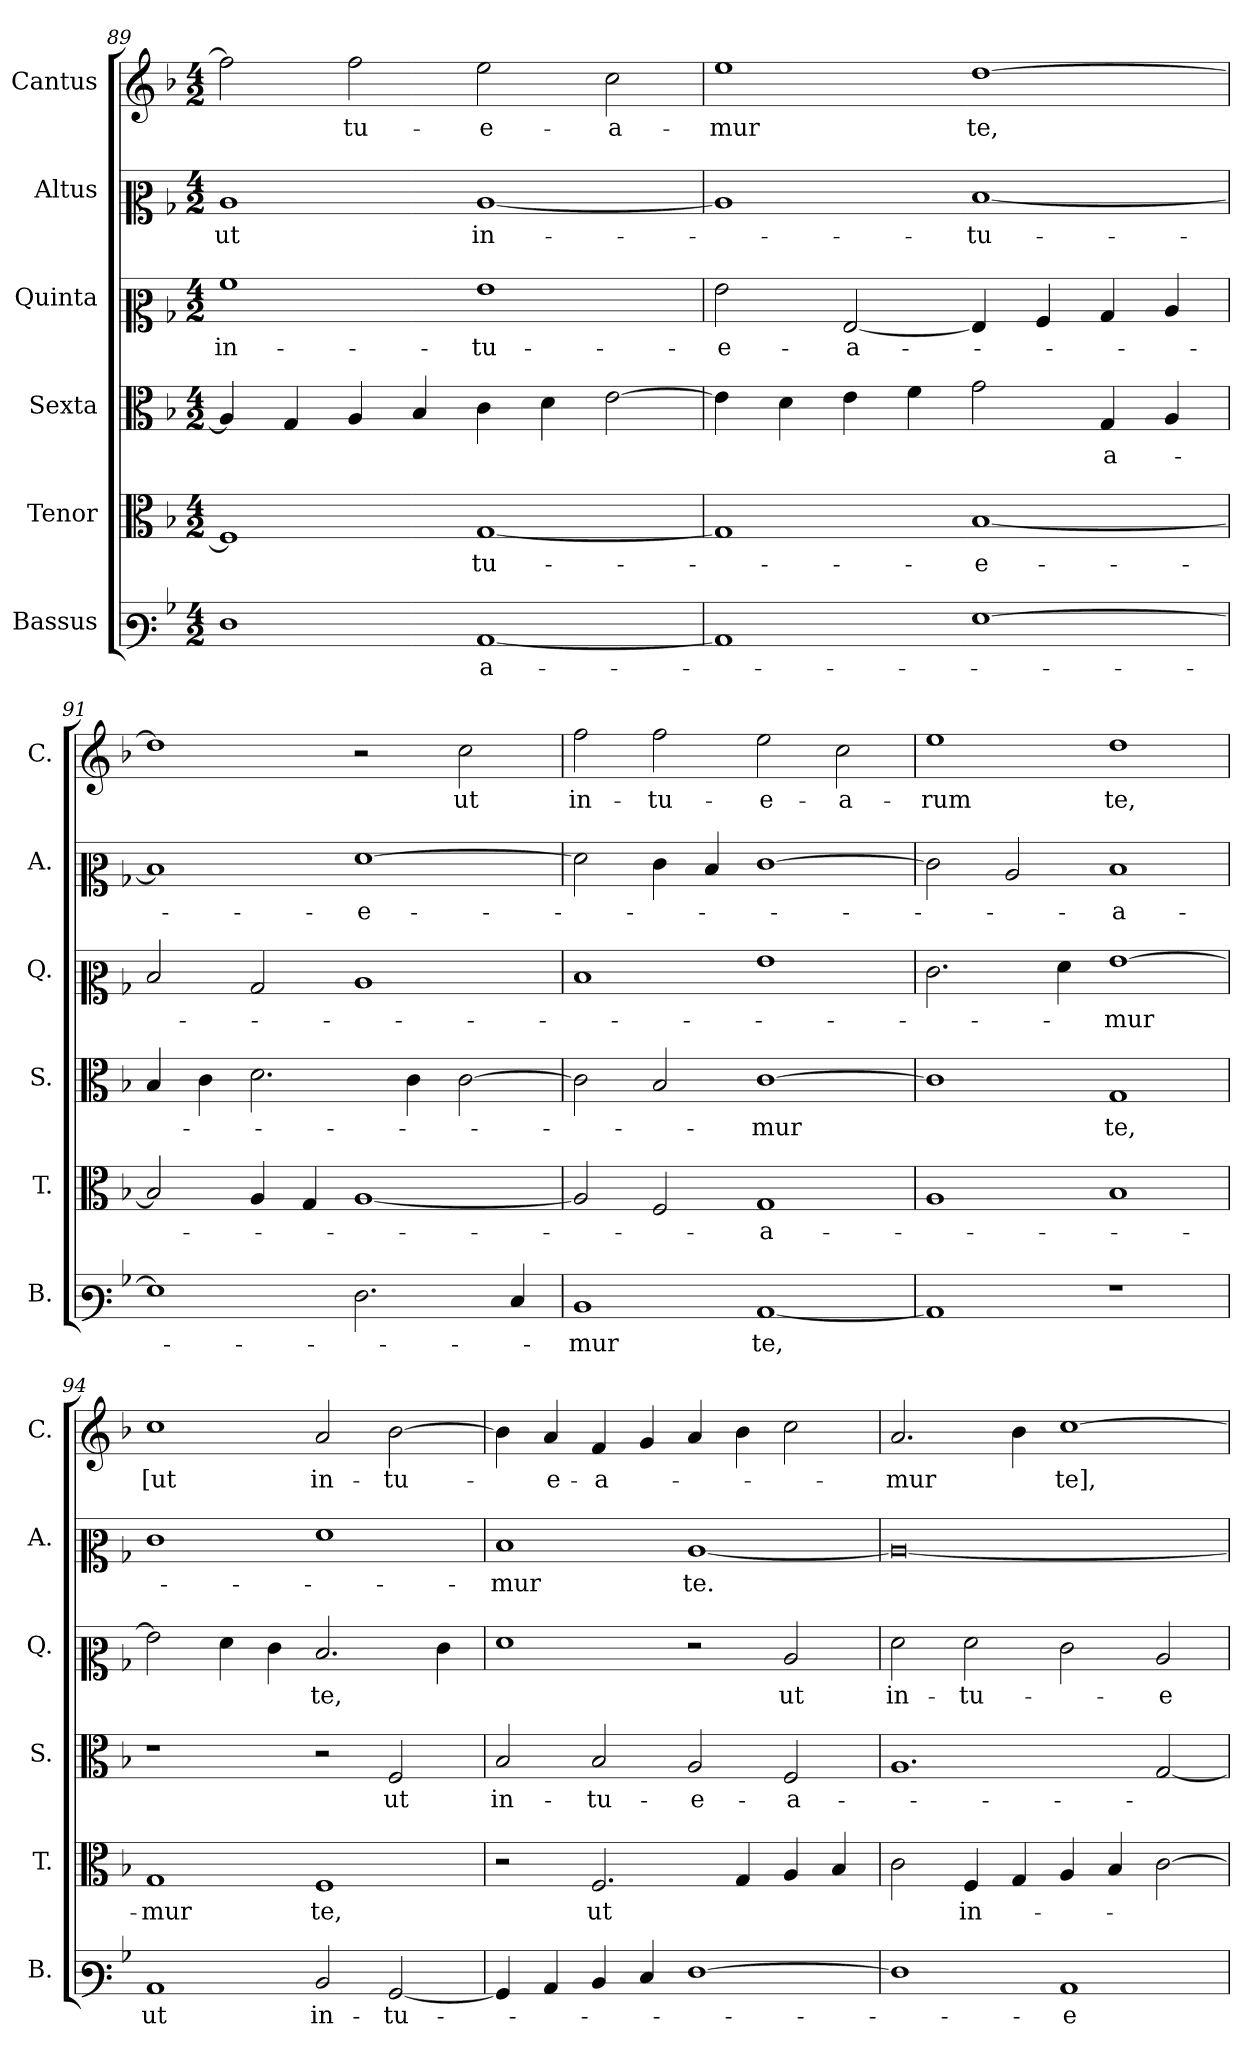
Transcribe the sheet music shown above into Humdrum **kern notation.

**kern	**text	**kern	**text	**kern	**text	**kern	**text	**kern	**text	**kern	**text
*part6	*part6	*part5	*part5	*part4	*part4	*part3	*part3	*part2	*part2	*part1	*part1
*staff6	*staff6	*staff5	*staff5	*staff4	*staff4	*staff3	*staff3	*staff2	*staff2	*staff1	*staff1
*I"Bassus	*	*I"Tenor	*	*I"Sexta	*	*I"Quinta	*	*I"Altus	*	*I"Cantus	*
*I'B.	*	*I'T.	*	*I'S.	*	*I'Q.	*	*I'A.	*	*I'C.	*
*clefF3	*	*clefC3	*	*clefC3	*	*clefC2	*	*clefC2	*	*clefG2	*
*k[b-]	*	*k[b-]	*	*k[b-]	*	*k[b-]	*	*k[b-]	*	*k[b-]	*
*M4/2	*	*M4/2	*	*M4/2	*	*M4/2	*	*M4/2	*	*M4/2	*
=89	=89	=89	=89	=89	=89	=89	=89	=89	=89	=89	=89
1F	.	1F]	.	4A/]	.	1a	in-	1c	ut	2ff\]	.
.	.	.	.	4G/	.	.	.	.	.	.	.
.	.	.	.	4A/	.	.	.	.	.	2ff\	-tu-
.	.	.	.	4B-/	.	.	.	.	.	.	.
[1C	-a-	[1G	-tu-	4c\	.	1g	-tu-	[1c	in-	2ee\	-e-
.	.	.	.	4d\	.	.	.	.	.	.	.
.	.	.	.	[2e\	.	.	.	.	.	2cc\	-a-
=90	=90	=90	=90	=90	=90	=90	=90	=90	=90	=90	=90
1C]	.	1G]	.	4e\]	.	2g\	-e-	1c]	.	1ee	mur
.	.	.	.	4d\	.	.	.	.	.	.	.
.	.	.	.	4e\	.	[2G/	-a-	.	.	.	.
.	.	.	.	4f\	.	.	.	.	.	.	.
[1G	.	[1B-	-e-	2g\	.	4G/]	.	[1d	-tu-	[1dd	te,
.	.	.	.	.	.	4A/	.	.	.	.	.
.	.	.	.	4G/	-a-	4B-/	.	.	.	.	.
.	.	.	.	4A/	.	4c/	.	.	.	.	.
!!LO:PB:g=z
=91	=91	=91	=91	=91	=91	=91	=91	=91	=91	=91	=91
1G]	.	2B-/]	.	4B-/	.	2d/	.	1d]	.	1dd]	.
.	.	.	.	4c\	.	.	.	.	.	.	.
.	.	4A/	.	2.d\	.	2B-/	.	.	.	.	.
.	.	4G/	.	.	.	.	.	.	.	.	.
2.F\	.	[1A	.	.	.	1c	.	[1f	-e-	2r	.
.	.	.	.	4c\	.	.	.	.	.	.	.
.	.	.	.	[2c\	.	.	.	.	.	2cc\	ut
4E/	.	.	.	.	.	.	.	.	.	.	.
=92	=92	=92	=92	=92	=92	=92	=92	=92	=92	=92	=92
1D	-mur	2A/]	.	2c\]	.	1d	.	2f\]	.	2ff\	in-
.	.	2F/	.	2B-/	.	.	.	4e\	.	2ff\	-tu-
.	.	.	.	.	.	.	.	4d/	.	.	.
[1C	te,	1G	-a-	[1c	-mur	1g	.	[1e	.	2ee\	-e-
.	.	.	.	.	.	.	.	.	.	2cc\	-a-
=93	=93	=93	=93	=93	=93	=93	=93	=93	=93	=93	=93
1C]	.	1A	.	1c]	.	2.e\	.	2e\]	.	1ee	-rum
.	.	.	.	.	.	.	.	2c/	.	.	.
.	.	.	.	.	.	4f\	.	.	.	.	.
1r	.	1B-	.	1G	te,	[1g	-mur	1d	-a-	1dd	te,
=94	=94	=94	=94	=94	=94	=94	=94	=94	=94	=94	=94
1C	ut	1G	-mur	1r	.	2g\]	.	1e	.	1cc	[ut
.	.	.	.	.	.	4f\	.	.	.	.	.
.	.	.	.	.	.	4e\	.	.	.	.	.
2D/	in-	1F	te,	2r	.	2.d/	te,	1f	.	2a/	in-
[2BB-/	-tu-	.	.	2F/	ut	.	.	.	.	[2b-\	-tu-
.	.	.	.	.	.	4e\	.	.	.	.	.
!!LO:LB:g=z
=95	=95	=95	=95	=95	=95	=95	=95	=95	=95	=95	=95
4BB-/]	.	2r	.	2B-/	in-	1f	.	1d	-mur	4b-\]	.
4C/	.	.	.	.	.	.	.	.	.	4a/	-e-
4D/	.	2.F/	ut	2B-/	-tu-	.	.	.	.	4f/	-a-
4E/	.	.	.	.	.	.	.	.	.	4g/	.
[1F	.	.	.	2A/	-e-	2r	.	[1c	te.	4a/	.
.	.	4G/	.	.	.	.	.	.	.	4b-\	.
.	.	4A/	.	2F/	-a-	2c/	ut	.	.	2cc\	.
.	.	4B-/	.	.	.	.	.	.	.	.	.
=96	=96	=96	=96	=96	=96	=96	=96	=96	=96	=96	=96
1F]	.	2c\	.	1.A	.	2f\	in-	0c_	.	2.a/	-mur
.	.	4F/	in-	.	.	2f\	-tu-	.	.	.	.
.	.	4G/	.	.	.	.	.	.	.	4b-\	.
1C	-e-	4A/	.	.	.	2e\	.	.	.	[1cc	te],
.	.	4B-/	.	.	.	.	.	.	.	.	.
.	.	[2c\	.	[2G/	.	2c/	-e-	.	.	.	.
=	=	=	=	=	=	=	=	=	=	=	=
*-	*-	*-	*-	*-	*-	*-	*-	*-	*-	*-	*-
